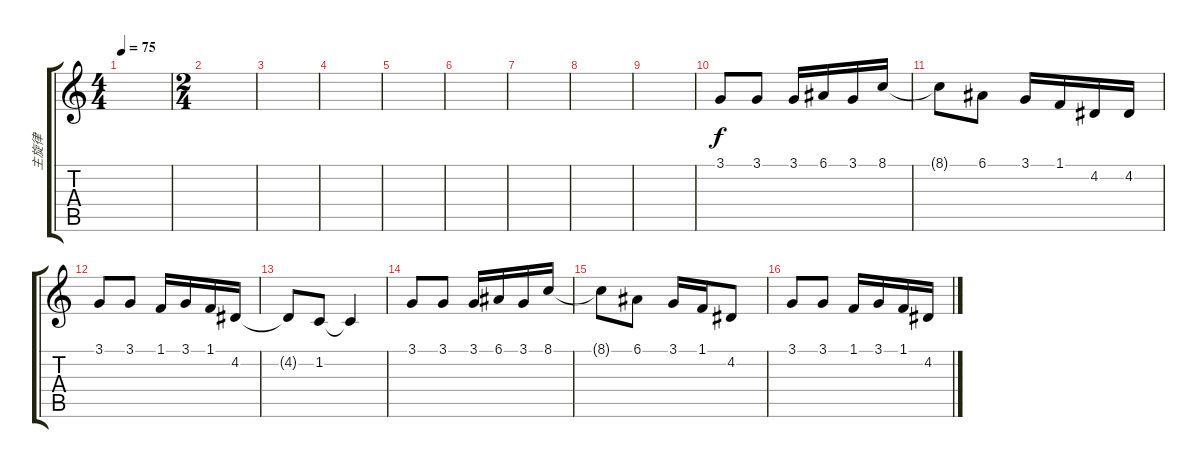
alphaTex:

\track ("主旋律" "主旋律") {instrument harmonica}
\staff {score tabs}
\tuning (E4 B3 G3 D3 A2 E2) {hide}
\ts (4 4)
\tempo 75
\clef g2
\ks c
|
\ts (2 4)
|
|
|
|
|
|
|
|
3.1.8 3.1.8 3.1.16 6.1.16 3.1.16 8.1.16 |
8.1{t}.8 6.1.8 3.1.16 1.1.16 4.2.16 4.2.16 |
3.1.8 3.1.8 1.1.16 3.1.16 1.1.16 4.2.16 |
4.2{t}.8 1.2.8 1.2{t}.4 |
3.1.8 3.1.8 3.1.16 6.1.16 3.1.16 8.1.16 |
8.1{t}.8 6.1.8 3.1.16 1.1.16 4.2.8 |
3.1.8 3.1.8 1.1.16 3.1.16 1.1.16 4.2.16
